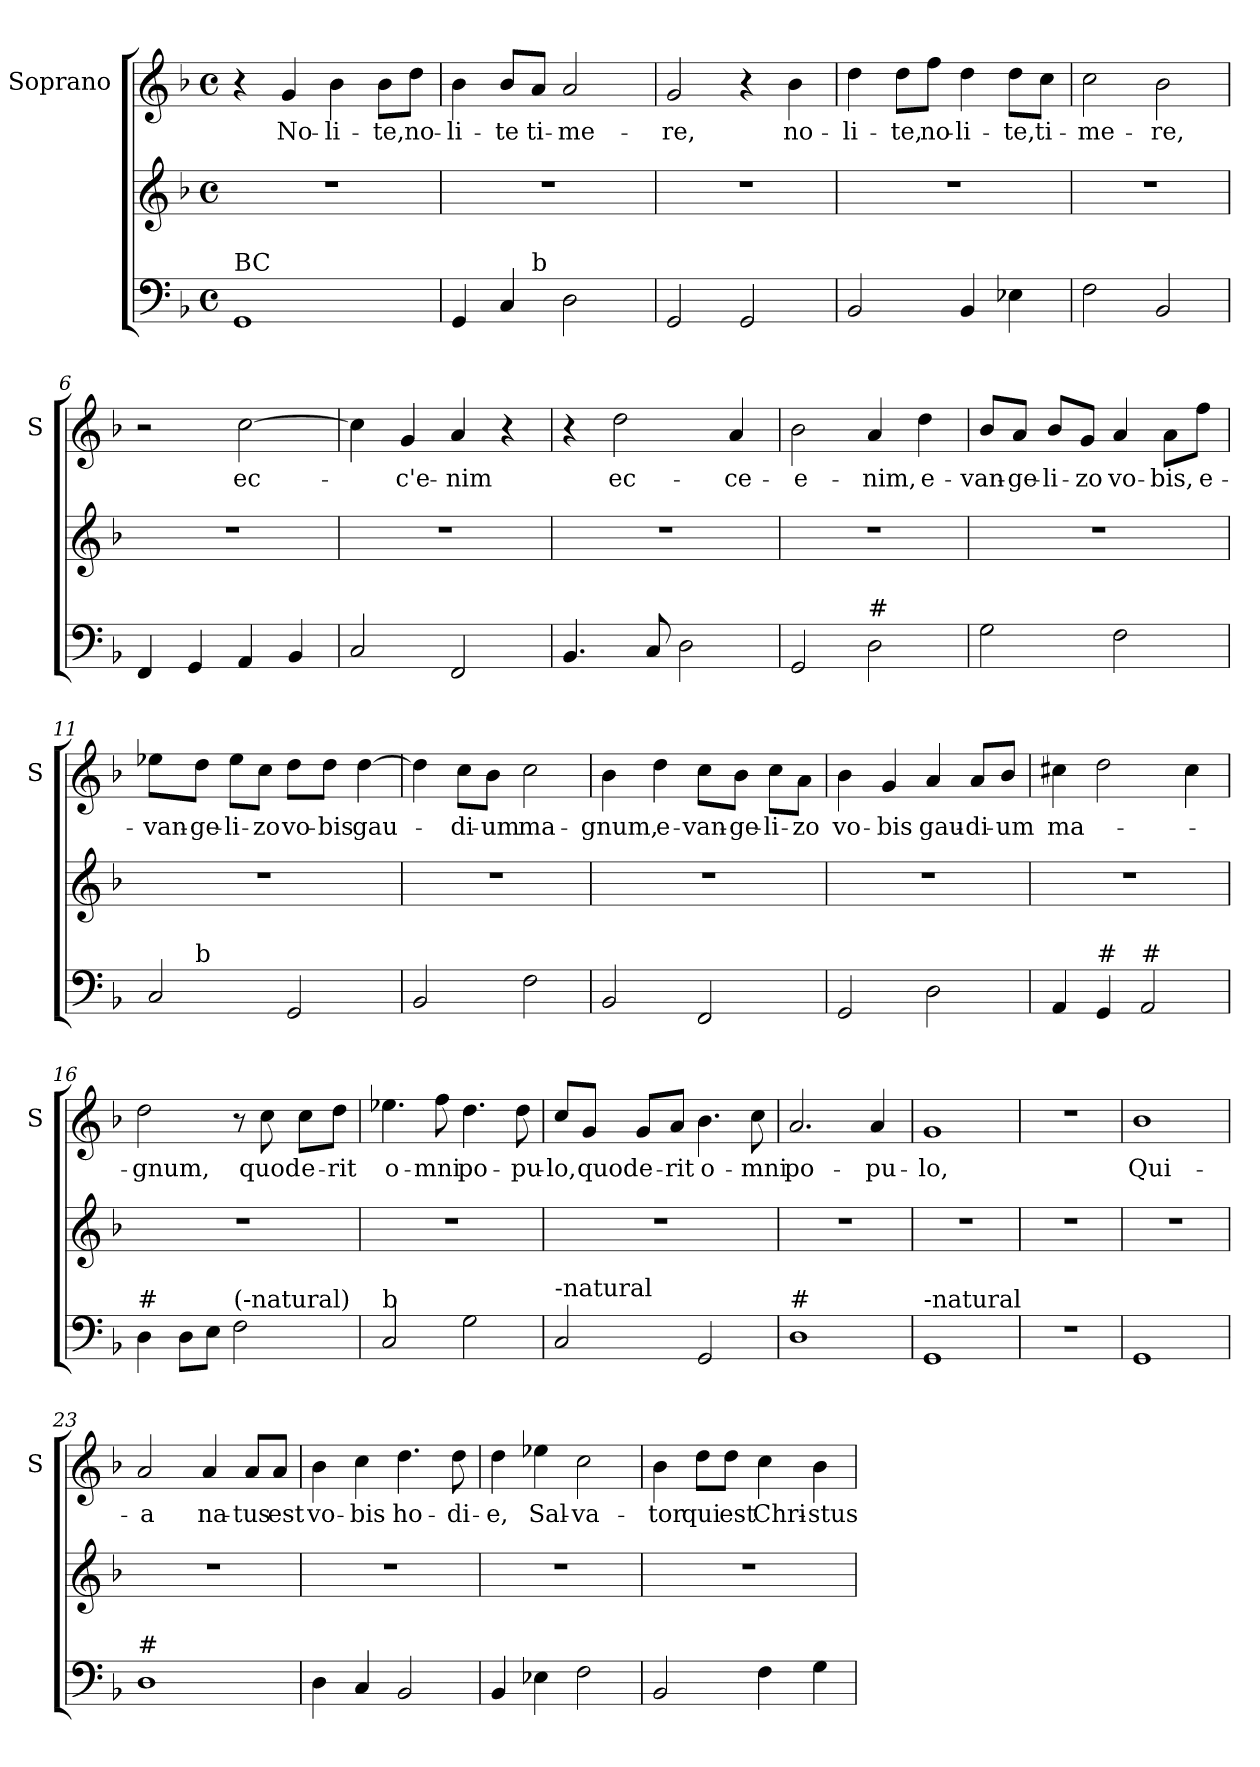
**kern	**kern	**kern	**text
*part2	*part2	*part1	*part1
*staff3	*staff2	*staff1	*staff1
*	*	*I"Soprano	*
*	*	*I'S	*
*clefF4	*clefG2	*clefG2	*
*k[b-]	*k[b-]	*k[b-]	*
*F:	*F:	*F:	*
*M4/4	*M4/4	*M4/4	*
*met(c)	*met(c)	*met(c)	*
=1	=1	=1	=1
!LO:TX:a:t=BC	!	!	!
1GG	1r	4r	.
!	!	!	!LO:LY:b
.	.	4g/	No-
!	!	!	!LO:LY:b
.	.	4b-\	-li-
!	!	!	!LO:LY:b
.	.	8b-\L	-te,
!	!	!	!LO:LY:b
.	.	8dd\J	no-
=2	=2	=2	=2
!LO:TX:a:t=b	!	!	!
!	!	!	!LO:LY:b
*^	*	*	*
4GG/	4.ryy	1r	4b-\	-li-
!	!	!	!	!LO:LY:b
4C/	.	.	8b-/L	-te
!	!LO:TX:a:t=b	!	!	!
!	!	!	!	!LO:LY:b
.	2ryy	.	8a/J	ti-
!	!	!	!	!LO:LY:b
2D\	.	.	2a/	-me-
.	8ryy	.	.	.
=3	=3	=3	=3	=3
!	!	!	!	!LO:LY:b
*v	*v	*	*	*
2GG/	1r	2g/	-re,
2GG/	.	4r	.
!	!	!	!LO:LY:b
.	.	4b-\	no-
=4	=4	=4	=4
!	!	!	!LO:LY:b
2BB-/	1r	4dd\	-li-
!	!	!	!LO:LY:b
.	.	8dd\L	-te,
!	!	!	!LO:LY:b
.	.	8ff\J	no-
!	!	!	!LO:LY:b
4BB-/	.	4dd\	-li-
!	!	!	!LO:LY:b
4E-X\	.	8dd\L	-te,
!	!	!	!LO:LY:b
.	.	8cc\J	ti-
!!LO:LB:g=z
=5	=5	=5	=5
!	!	!	!LO:LY:b
2F\	1r	2cc\	-me-
!	!	!	!LO:LY:b
2BB-/	.	2b-\	-re,
=6	=6	=6	=6
4FF/	1r	2r	.
4GG/	.	.	.
!	!	!	!LO:LY:b
4AA/	.	[2cc\	ec-
4BB-/	.	.	.
=7	=7	=7	=7
2C/	1r	4cc\]	.
!	!	!	!LO:LY:b
.	.	4g/	-c'e-
!	!	!	!LO:LY:b
2FF/	.	4a/	-nim
.	.	4r	.
=8	=8	=8	=8
4.BB-/	1r	4r	.
!	!	!	!LO:LY:b
.	.	2dd\	ec-
8C/	.	.	.
2D\	.	.	.
!	!	!	!LO:LY:b
.	.	4a/	-ce-
!!LO:LB:g=z
=9	=9	=9	=9
!	!	!	!LO:LY:b
2GG/	1r	2b-\	-e-
!LO:TX:a:t=#	!	!	!
!	!	!	!LO:LY:b
2D\	.	4a/	-nim,
!	!	!	!LO:LY:b
.	.	4dd\	e-
=10	=10	=10	=10
!	!	!	!LO:LY:b
2G\	1r	8b-/L	-van-
!	!	!	!LO:LY:b
.	.	8a/J	-ge-
!	!	!	!LO:LY:b
.	.	8b-/L	-li-
!	!	!	!LO:LY:b
.	.	8g/J	-zo
!	!	!	!LO:LY:b
2F\	.	4a/	vo-
!	!	!	!LO:LY:b
.	.	8a\L	-bis,
!	!	!	!LO:LY:b
.	.	8ff\J	e-
=11	=11	=11	=11
!	!	!	!LO:LY:b
*^	*	*	*
2C/	8ryy	1r	8ee-X\L	-van-
!	!LO:TX:a:t=b	!	!	!
!	!	!	!	!LO:LY:b
.	2..ryy	.	8dd\J	-ge-
!	!	!	!	!LO:LY:b
.	.	.	8ee-\L	-li-
!	!	!	!	!LO:LY:b
.	.	.	8cc\J	-zo
!	!	!	!	!LO:LY:b
2GG/	.	.	8dd\L	vo-
!	!	!	!	!LO:LY:b
.	.	.	8dd\J	-bis
!	!	!	!	!LO:LY:b
.	.	.	[4dd\	gau-
*v	*v	*	*	*
=12	=12	=12	=12
2BB-/	1r	4dd\]	.
!	!	!	!LO:LY:b
.	.	8cc\L	-di-
!	!	!	!LO:LY:b
.	.	8b-\J	-um
!	!	!	!LO:LY:b
2F\	.	2cc\	ma-
!!LO:PB:g=z
=13	=13	=13	=13
!	!	!	!LO:LY:b
2BB-/	1r	4b-\	-gnum,
!	!	!	!LO:LY:b
.	.	4dd\	e-
!	!	!	!LO:LY:b
2FF/	.	8cc\L	-van-
!	!	!	!LO:LY:b
.	.	8b-\J	-ge-
!	!	!	!LO:LY:b
.	.	8cc\L	-li-
!	!	!	!LO:LY:b
.	.	8a\J	-zo
=14	=14	=14	=14
!	!	!	!LO:LY:b
2GG/	1r	4b-\	vo-
!	!	!	!LO:LY:b
.	.	4g/	-bis
!	!	!	!LO:LY:b
2D\	.	4a/	gau-
!	!	!	!LO:LY:b
.	.	8a/L	-di-
!	!	!	!LO:LY:b
.	.	8b-/J	-um
=15	=15	=15	=15
!	!	!	!LO:LY:b
4AA/	1r	4cc#X\	ma-
!LO:TX:a:t=#	!	!	!
4GG/	.	2dd\	.
!LO:TX:a:t=#	!	!	!
2AA/	.	.	.
.	.	4cc#\	.
=16	=16	=16	=16
!LO:TX:a:t=#	!	!	!
!	!	!	!LO:LY:b
4D\	1r	2dd\	-gnum,
8D\L	.	.	.
8E\J	.	.	.
!LO:TX:a:t=(-natural)	!	!	!
2F\	.	8r	.
!	!	!	!LO:LY:b
.	.	8cc\	quod
!	!	!	!LO:LY:b
.	.	8cc\L	e-
!	!	!	!LO:LY:b
.	.	8dd\J	-rit
!!LO:LB:g=z
=17	=17	=17	=17
!LO:TX:a:t=b	!	!	!
!	!	!	!LO:LY:b
2C/	1r	4.ee-X\	o-
!	!	!	!LO:LY:b
.	.	8ff\	-mni
!	!	!	!LO:LY:b
2G\	.	4.dd\	po-
!	!	!	!LO:LY:b
.	.	8dd\	-pu-
=18	=18	=18	=18
!LO:TX:a:t=-natural	!	!	!
!	!	!	!LO:LY:b
2C/	1r	8cc/L	-lo,
!	!	!	!LO:LY:b
.	.	8g/J	quod
!	!	!	!LO:LY:b
.	.	8g/L	e-
!	!	!	!LO:LY:b
.	.	8a/J	-rit
!	!	!	!LO:LY:b
2GG/	.	4.b-\	o-
!	!	!	!LO:LY:b
.	.	8cc\	-mni
=19	=19	=19	=19
!LO:TX:a:t=#	!	!	!
!	!	!	!LO:LY:b
1D	1r	2.a/	po-
!	!	!	!LO:LY:b
.	.	4a/	-pu-
=20	=20	=20	=20
!LO:TX:a:t=-natural	!	!	!
!	!	!	!LO:LY:b
1GG	1r	1g	-lo,
=21	=21	=21	=21
1r	1r	1r	.
!!LO:LB:g=z
=22	=22	=22	=22
!	!	!	!LO:LY:b
1GG	1r	1b-	Qui-
=23	=23	=23	=23
!LO:TX:a:t=#	!	!	!
!	!	!	!LO:LY:b
1D	1r	2a/	-a
!	!	!	!LO:LY:b
.	.	4a/	na-
!	!	!	!LO:LY:b
.	.	8a/L	-tus
!	!	!	!LO:LY:b
.	.	8a/J	est
=24	=24	=24	=24
!	!	!	!LO:LY:b
4D\	1r	4b-\	vo-
!	!	!	!LO:LY:b
4C/	.	4cc\	-bis
!	!	!	!LO:LY:b
2BB-/	.	4.dd\	ho-
!	!	!	!LO:LY:b
.	.	8dd\	-di-
=25	=25	=25	=25
!	!	!	!LO:LY:b
4BB-/	1r	4dd\	-e,
!	!	!	!LO:LY:b
4E-X\	.	4ee-X\	Sal-
!	!	!	!LO:LY:b
2F\	.	2cc\	-va-
=26	=26	=26	=26
!	!	!	!LO:LY:b
2BB-/	1r	4b-\	-tor
!	!	!	!LO:LY:b
.	.	8dd\L	qui
!	!	!	!LO:LY:b
.	.	8dd\J	est
!	!	!	!LO:LY:b
4F\	.	4cc\	Chri-
!	!	!	!LO:LY:b
4G\	.	4b-\	-stus
=	=	=	=
*-	*-	*-	*-
